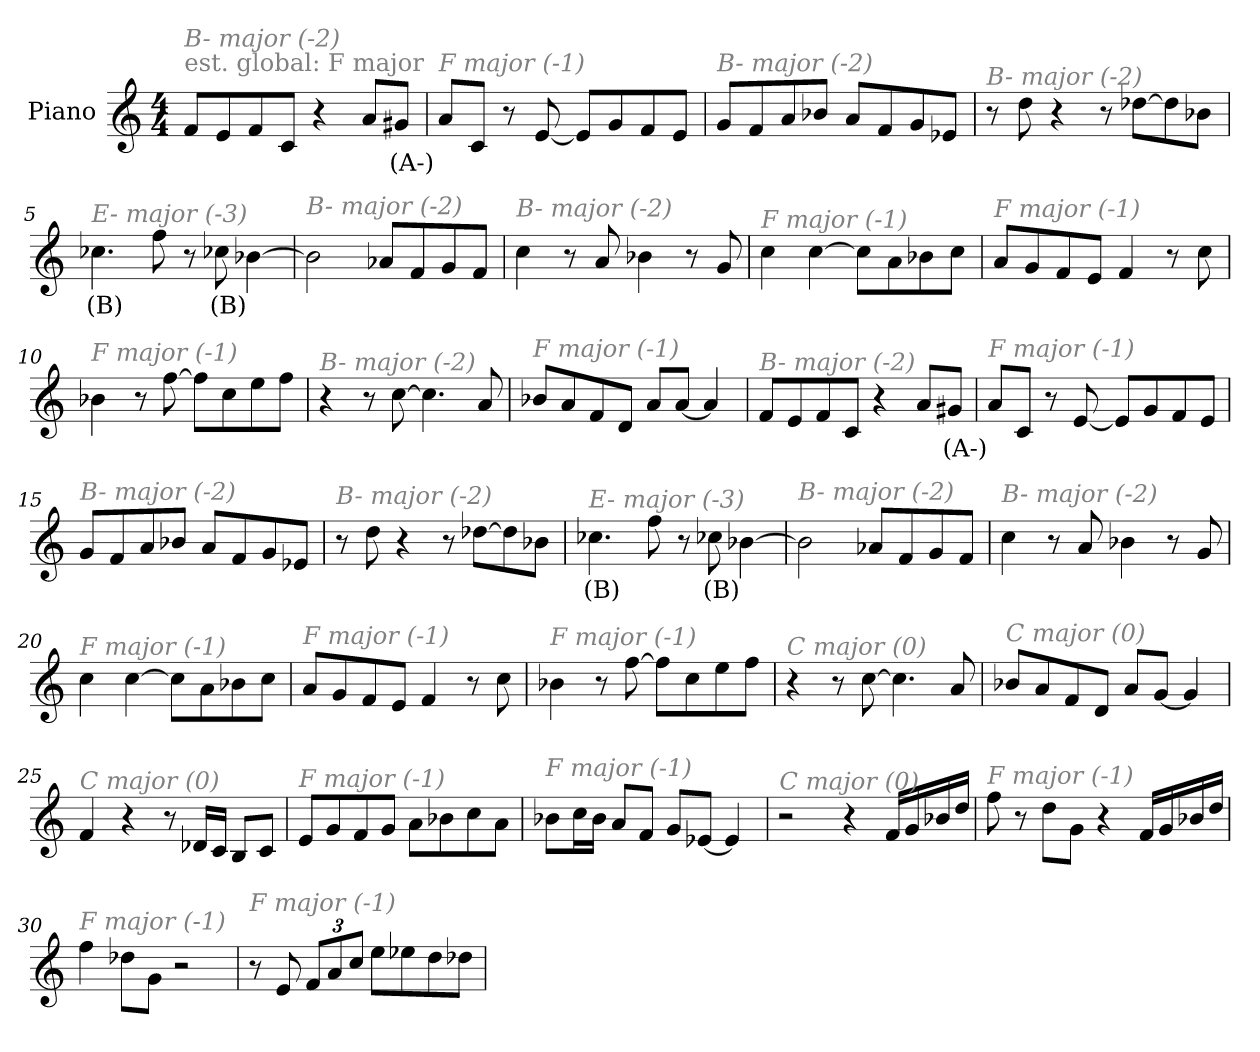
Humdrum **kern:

**kern	**text
*part1	*part1
*staff1	*staff1
*I"Piano	*
*I'Pno	*
*clefG2	*
*k[]	*
*M4/4	*
*MM220	*
=1	=1
!LO:TX:a:color=#808080:t=est. global&colon; F major	!
!LO:TX:i:color=#808080:t=B- major (-2)	!
8f/L	.
8e/	.
8f/	.
8c/J	.
4r	.
8a/L	.
8g#Xi/J	(A-)
=2	=2
!LO:TX:i:color=#808080:t=F major (-1)	!
8a/L	.
8c/J	.
8r	.
[8e/	.
8e/L]	.
8g/	.
8f/	.
8e/J	.
=3	=3
!LO:TX:i:color=#808080:t=B- major (-2)	!
8g/L	.
8f/	.
8a/	.
8b-X/J	.
8a/L	.
8f/	.
8g/	.
8e-X/J	.
=4	=4
!LO:TX:i:color=#808080:t=B- major (-2)	!
8r	.
8dd\	.
4r	.
8r	.
[8dd-X\L	.
8dd-\]	.
8b-X\J	.
!!LO:LB:g=z
=5	=5
!LO:TX:i:color=#808080:t=E- major (-3)	!
4.cc-Xj\	(B)
8ff\	.
8r	.
8cc-Xj\	(B)
[4b-X\	.
=6	=6
!LO:TX:i:color=#808080:t=B- major (-2)	!
2b-\]	.
8a-X/L	.
8f/	.
8g/	.
8f/J	.
=7	=7
!LO:TX:i:color=#808080:t=B- major (-2)	!
4cc\	.
8r	.
8a/	.
4b-X\	.
8r	.
8g/	.
=8	=8
!LO:TX:i:color=#808080:t=F major (-1)	!
4cc\	.
[4cc\	.
8cc\L]	.
8a\	.
8b-X\	.
8cc\J	.
=9	=9
!LO:TX:i:color=#808080:t=F major (-1)	!
8a/L	.
8g/	.
8f/	.
8e/J	.
4f/	.
8r	.
8cc\	.
!!LO:LB:g=z
=10	=10
!LO:TX:i:color=#808080:t=F major (-1)	!
4b-X\	.
8r	.
[8ff\	.
8ff\L]	.
8cc\	.
8ee\	.
8ff\J	.
=11	=11
!LO:TX:i:color=#808080:t=B- major (-2)	!
4r	.
8r	.
[8cc\	.
4.cc\]	.
8a/	.
=12	=12
!LO:TX:i:color=#808080:t=F major (-1)	!
8b-X/L	.
8a/	.
8f/	.
8d/J	.
8a/L	.
[8a/J	.
4a/]	.
=13	=13
!LO:TX:i:color=#808080:t=B- major (-2)	!
8f/L	.
8e/	.
8f/	.
8c/J	.
4r	.
8a/L	.
8g#Xi/J	(A-)
=14	=14
!LO:TX:i:color=#808080:t=F major (-1)	!
8a/L	.
8c/J	.
8r	.
[8e/	.
8e/L]	.
8g/	.
8f/	.
8e/J	.
!!LO:LB:g=z
=15	=15
!LO:TX:i:color=#808080:t=B- major (-2)	!
8g/L	.
8f/	.
8a/	.
8b-X/J	.
8a/L	.
8f/	.
8g/	.
8e-X/J	.
=16	=16
!LO:TX:i:color=#808080:t=B- major (-2)	!
8r	.
8dd\	.
4r	.
8r	.
[8dd-X\L	.
8dd-\]	.
8b-X\J	.
=17	=17
!LO:TX:i:color=#808080:t=E- major (-3)	!
4.cc-Xj\	(B)
8ff\	.
8r	.
8cc-Xj\	(B)
[4b-X\	.
=18	=18
!LO:TX:i:color=#808080:t=B- major (-2)	!
2b-\]	.
8a-X/L	.
8f/	.
8g/	.
8f/J	.
=19	=19
!LO:TX:i:color=#808080:t=B- major (-2)	!
4cc\	.
8r	.
8a/	.
4b-X\	.
8r	.
8g/	.
!!LO:LB:g=z
=20	=20
!LO:TX:i:color=#808080:t=F major (-1)	!
4cc\	.
[4cc\	.
8cc\L]	.
8a\	.
8b-X\	.
8cc\J	.
=21	=21
!LO:TX:i:color=#808080:t=F major (-1)	!
8a/L	.
8g/	.
8f/	.
8e/J	.
4f/	.
8r	.
8cc\	.
=22	=22
!LO:TX:i:color=#808080:t=F major (-1)	!
4b-X\	.
8r	.
[8ff\	.
8ff\L]	.
8cc\	.
8ee\	.
8ff\J	.
=23	=23
!LO:TX:i:color=#808080:t=C major (0)	!
4r	.
8r	.
[8cc\	.
4.cc\]	.
8a/	.
=24	=24
!LO:TX:i:color=#808080:t=C major (0)	!
8b-X/L	.
8a/	.
8f/	.
8d/J	.
8a/L	.
[8g/J	.
4g/]	.
!!LO:LB:g=z
=25	=25
!LO:TX:i:color=#808080:t=C major (0)	!
4f/	.
4r	.
8r	.
16d-X/LL	.
16c/JJ	.
8B/L	.
8c/J	.
=26	=26
!LO:TX:i:color=#808080:t=F major (-1)	!
8e/L	.
8g/	.
8f/	.
8g/J	.
8a\L	.
8b-X\	.
8cc\	.
8a\J	.
=27	=27
!LO:TX:i:color=#808080:t=F major (-1)	!
8b-X\L	.
16cc\L	.
16b-\JJ	.
8a/L	.
8f/J	.
8g/L	.
[8e-X/J	.
4e-/]	.
=28	=28
!LO:TX:i:color=#808080:t=C major (0)	!
2r	.
4r	.
16f/LL	.
16g/	.
16b-X/	.
16dd/JJ	.
!!LO:LB:g=z
=29	=29
!LO:TX:i:color=#808080:t=F major (-1)	!
8ff\	.
8r	.
8dd\L	.
8g\J	.
4r	.
16f/LL	.
16g/	.
16b-X/	.
16dd/JJ	.
=30	=30
!LO:TX:i:color=#808080:t=F major (-1)	!
4ff\	.
8dd-X\L	.
8g\J	.
2r	.
=31	=31
!LO:TX:i:color=#808080:t=F major (-1)	!
8r	.
8e/	.
*Xbrackettup	*
12f/L	.
12a/	.
12cc/J	.
8ee\L	.
8ee-X\	.
8dd\	.
8dd-X\J	.
=	=
*-	*-
